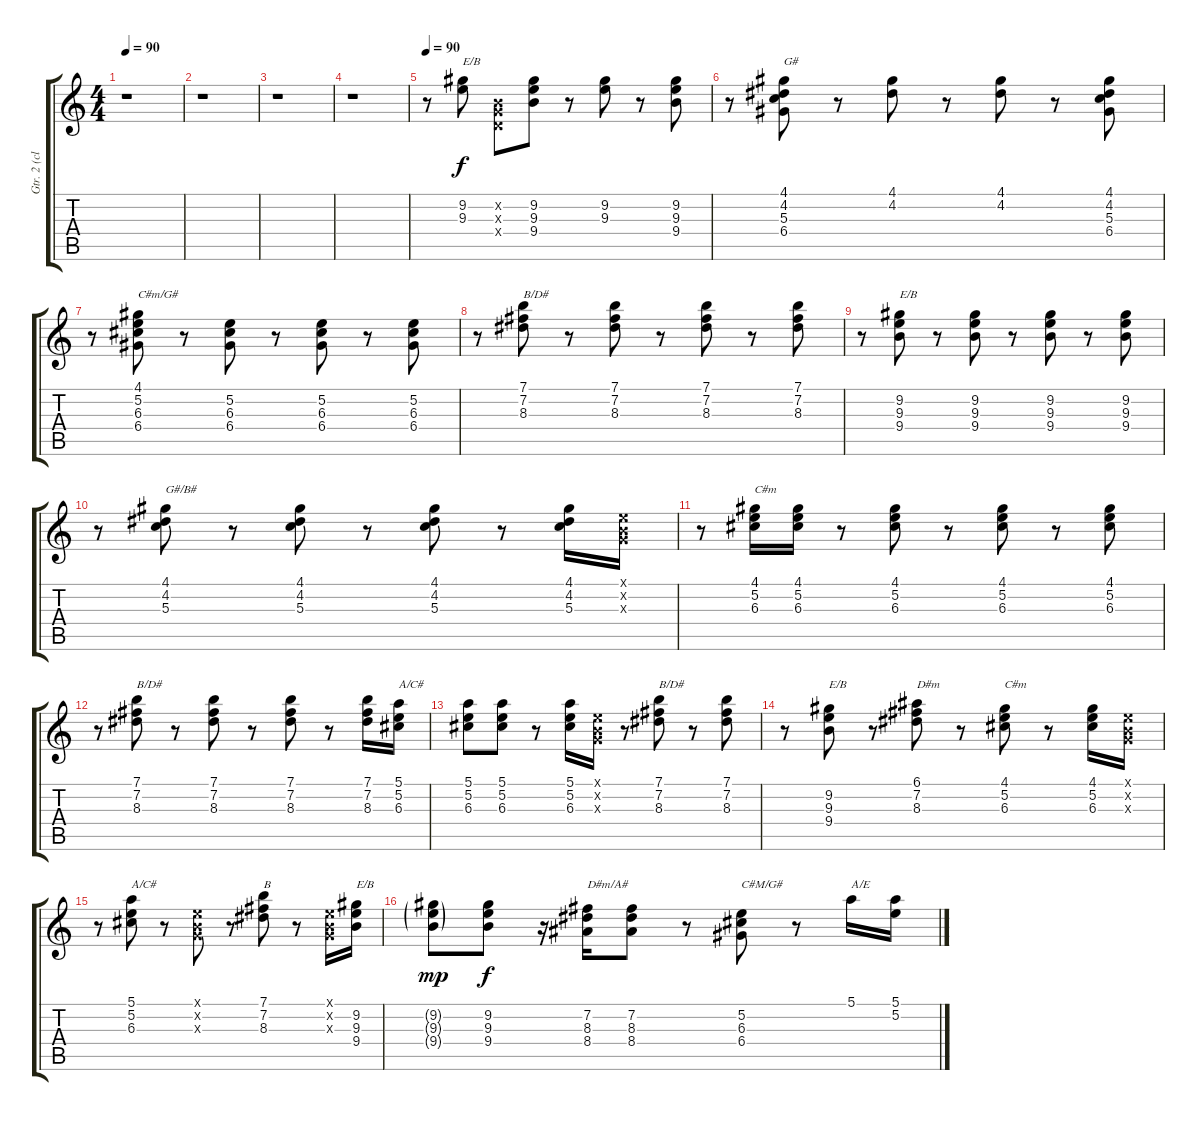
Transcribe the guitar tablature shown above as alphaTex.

\track ("Gtr. 2 (clean)" "Gtr. 2 (cl") {instrument electricguitarclean}
\staff {score tabs}
\tuning (E4 B3 G3 D3 A2 E2) {hide}
\ts (4 4)
\tempo 90
\tempo 76
\tempo 90
\clef g2
\ks c
r.1{dy f instrument electricguitarclean} |
r.1 |
r.1 |
r.1 |
\tempo 90
r.8 (9.2 9.3).8{txt "E/B"} (0.2{x} 0.3{x} 0.4{x}).8 (9.2 9.3 9.4).8 r.8 (9.2 9.3).8 r.8 (9.2 9.3 9.4).8 |
r.8 (4.1 4.2 5.3 6.4).8{txt "G#"} r.8 (4.1 4.2).8 r.8 (4.1 4.2).8 r.8 (4.1 4.2 5.3 6.4).8 |
r.8 (4.1 5.2 6.3 6.4).8{txt "C#m/G#"} r.8 (5.2 6.3 6.4).8 r.8 (5.2 6.3 6.4).8 r.8 (5.2 6.3 6.4).8 |
r.8 (7.1 7.2 8.3).8{txt "B/D#"} r.8 (7.1 7.2 8.3).8 r.8 (7.1 7.2 8.3).8 r.8 (7.1 7.2 8.3).8 |
r.8 (9.2 9.3 9.4).8{txt "E/B"} r.8 (9.2 9.3 9.4).8 r.8 (9.2 9.3 9.4).8 r.8 (9.2 9.3 9.4).8 |
r.8 (4.1 4.2 5.3).8{txt "G#/B#"} r.8 (4.1 4.2 5.3).8 r.8 (4.1 4.2 5.3).8 r.8 (4.1 4.2 5.3).16 (0.1{x} 0.2{x} 0.3{x}).16 |
r.8 (4.1 5.2 6.3).16{txt "C#m"} (4.1 5.2 6.3).16 r.8 (4.1 5.2 6.3).8 r.8 (4.1 5.2 6.3).8 r.8 (4.1 5.2 6.3).8 |
r.8 (7.1 7.2 8.3).8{txt "B/D#"} r.8 (7.1 7.2 8.3).8 r.8 (7.1 7.2 8.3).8 r.8 (7.1 7.2 8.3).16 (5.1 5.2 6.3).16{txt "A/C#"} |
(5.1 5.2 6.3).8 (5.1 5.2 6.3).8 r.8 (5.1 5.2 6.3).16 (0.1{x} 0.2{x} 0.3{x}).16 r.8 (7.1 7.2 8.3).8{txt "B/D#"} r.8 (7.1 7.2 8.3).8 |
r.8 (9.2 9.3 9.4).8{txt "E/B"} r.8 (6.1 7.2 8.3).8{txt "D#m"} r.8 (4.1 5.2 6.3).8{txt "C#m"} r.8 (4.1 5.2 6.3).16 (0.1{x} 0.2{x} 0.3{x}).16 |
r.8 (5.1 5.2 6.3).8{txt "A/C#"} r.8 (0.1{x} 0.2{x} 0.3{x}).8 r.8 (7.1 7.2 8.3).8{txt "B"} r.8 (0.1{x} 0.2{x} 0.3{x}).16 (9.2 9.3 9.4).16{txt "E/B"} |
(9.2{g} 9.3{g} 9.4{g}).8{dy mp} (9.2 9.3 9.4).8{dy f} r.16 (7.2 8.3 8.4).16{txt "D#m/A#"} (7.2 8.3 8.4).8 r.8 (5.2 6.3 6.4).8{txt "C#M/G#"} r.8 5.1.16{txt "A/E"} (5.1 5.2).16
